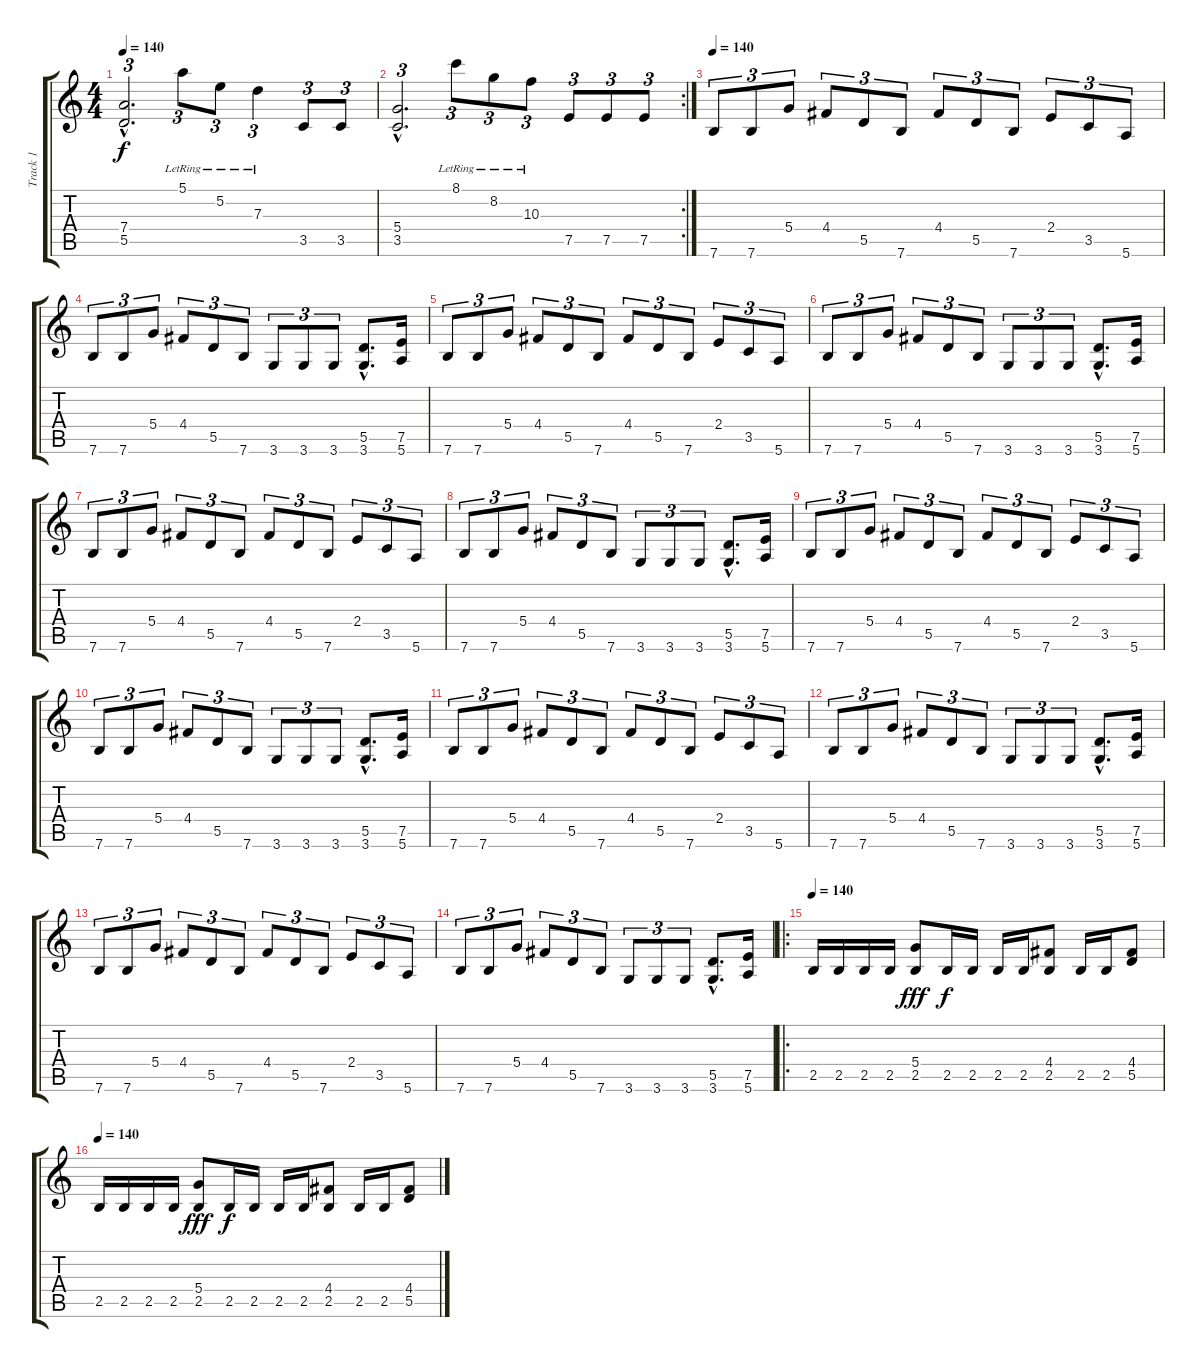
\track ("Track 1" "Track 1") {instrument distortionguitar}
\staff {score tabs}
\tuning (E4 B3 G3 D3 A2 E2) {hide}
\ts (4 4)
\tempo 140
\clef g2
\ks c
(7.4{hac} 5.5{hac}).2{d tu (3 2) dy f} 5.1{lr}.8{tu (3 2)} 5.2{lr}.8{tu (3 2)} 7.3{lr}.4{tu (3 2)} 3.5.8{tu (3 2)} 3.5.8{tu (3 2)} |
\rc 2
(5.4{hac} 3.5{hac}).2{d tu (3 2)} 8.1{lr}.8{tu (3 2)} 8.2{lr}.8{tu (3 2)} 10.3{lr}.8{tu (3 2)} 7.5.8{tu (3 2)} 7.5.8{tu (3 2)} 7.5.8{tu (3 2)} |
\tempo 140
7.6.8{tu (3 2)} 7.6.8{tu (3 2)} 5.4.8{tu (3 2)} 4.4.8{tu (3 2)} 5.5.8{tu (3 2)} 7.6.8{tu (3 2)} 4.4.8{tu (3 2)} 5.5.8{tu (3 2)} 7.6.8{tu (3 2)} 2.4.8{tu (3 2)} 3.5.8{tu (3 2)} 5.6.8{tu (3 2)} |
7.6.8{tu (3 2)} 7.6.8{tu (3 2)} 5.4.8{tu (3 2)} 4.4.8{tu (3 2)} 5.5.8{tu (3 2)} 7.6.8{tu (3 2)} 3.6.8{tu (3 2)} 3.6.8{tu (3 2)} 3.6.8{tu (3 2)} (5.5{hac} 3.6{hac}).8{d} (7.5 5.6).16 |
7.6.8{tu (3 2)} 7.6.8{tu (3 2)} 5.4.8{tu (3 2)} 4.4.8{tu (3 2)} 5.5.8{tu (3 2)} 7.6.8{tu (3 2)} 4.4.8{tu (3 2)} 5.5.8{tu (3 2)} 7.6.8{tu (3 2)} 2.4.8{tu (3 2)} 3.5.8{tu (3 2)} 5.6.8{tu (3 2)} |
7.6.8{tu (3 2)} 7.6.8{tu (3 2)} 5.4.8{tu (3 2)} 4.4.8{tu (3 2)} 5.5.8{tu (3 2)} 7.6.8{tu (3 2)} 3.6.8{tu (3 2)} 3.6.8{tu (3 2)} 3.6.8{tu (3 2)} (5.5{hac} 3.6{hac}).8{d} (7.5 5.6).16 |
7.6.8{tu (3 2)} 7.6.8{tu (3 2)} 5.4.8{tu (3 2)} 4.4.8{tu (3 2)} 5.5.8{tu (3 2)} 7.6.8{tu (3 2)} 4.4.8{tu (3 2)} 5.5.8{tu (3 2)} 7.6.8{tu (3 2)} 2.4.8{tu (3 2)} 3.5.8{tu (3 2)} 5.6.8{tu (3 2)} |
7.6.8{tu (3 2)} 7.6.8{tu (3 2)} 5.4.8{tu (3 2)} 4.4.8{tu (3 2)} 5.5.8{tu (3 2)} 7.6.8{tu (3 2)} 3.6.8{tu (3 2)} 3.6.8{tu (3 2)} 3.6.8{tu (3 2)} (5.5{hac} 3.6{hac}).8{d} (7.5 5.6).16 |
7.6.8{tu (3 2)} 7.6.8{tu (3 2)} 5.4.8{tu (3 2)} 4.4.8{tu (3 2)} 5.5.8{tu (3 2)} 7.6.8{tu (3 2)} 4.4.8{tu (3 2)} 5.5.8{tu (3 2)} 7.6.8{tu (3 2)} 2.4.8{tu (3 2)} 3.5.8{tu (3 2)} 5.6.8{tu (3 2)} |
7.6.8{tu (3 2)} 7.6.8{tu (3 2)} 5.4.8{tu (3 2)} 4.4.8{tu (3 2)} 5.5.8{tu (3 2)} 7.6.8{tu (3 2)} 3.6.8{tu (3 2)} 3.6.8{tu (3 2)} 3.6.8{tu (3 2)} (5.5{hac} 3.6{hac}).8{d} (7.5 5.6).16 |
7.6.8{tu (3 2)} 7.6.8{tu (3 2)} 5.4.8{tu (3 2)} 4.4.8{tu (3 2)} 5.5.8{tu (3 2)} 7.6.8{tu (3 2)} 4.4.8{tu (3 2)} 5.5.8{tu (3 2)} 7.6.8{tu (3 2)} 2.4.8{tu (3 2)} 3.5.8{tu (3 2)} 5.6.8{tu (3 2)} |
7.6.8{tu (3 2)} 7.6.8{tu (3 2)} 5.4.8{tu (3 2)} 4.4.8{tu (3 2)} 5.5.8{tu (3 2)} 7.6.8{tu (3 2)} 3.6.8{tu (3 2)} 3.6.8{tu (3 2)} 3.6.8{tu (3 2)} (5.5{hac} 3.6{hac}).8{d} (7.5 5.6).16 |
7.6.8{tu (3 2)} 7.6.8{tu (3 2)} 5.4.8{tu (3 2)} 4.4.8{tu (3 2)} 5.5.8{tu (3 2)} 7.6.8{tu (3 2)} 4.4.8{tu (3 2)} 5.5.8{tu (3 2)} 7.6.8{tu (3 2)} 2.4.8{tu (3 2)} 3.5.8{tu (3 2)} 5.6.8{tu (3 2)} |
7.6.8{tu (3 2)} 7.6.8{tu (3 2)} 5.4.8{tu (3 2)} 4.4.8{tu (3 2)} 5.5.8{tu (3 2)} 7.6.8{tu (3 2)} 3.6.8{tu (3 2)} 3.6.8{tu (3 2)} 3.6.8{tu (3 2)} (5.5{hac} 3.6{hac}).8{d} (7.5 5.6).16 |
\ro
\tempo 140
2.5.16 2.5.16 2.5.16 2.5.16 (5.4 2.5).8{dy fff} 2.5.16{dy f} 2.5.16 2.5.16 2.5.16 (4.4 2.5).8 2.5.16 2.5.16 (4.4 5.5).8 |
\tempo 140
2.5.16 2.5.16 2.5.16 2.5.16 (5.4 2.5).8{dy fff} 2.5.16{dy f} 2.5.16 2.5.16 2.5.16 (4.4 2.5).8 2.5.16 2.5.16 (4.4 5.5).8
